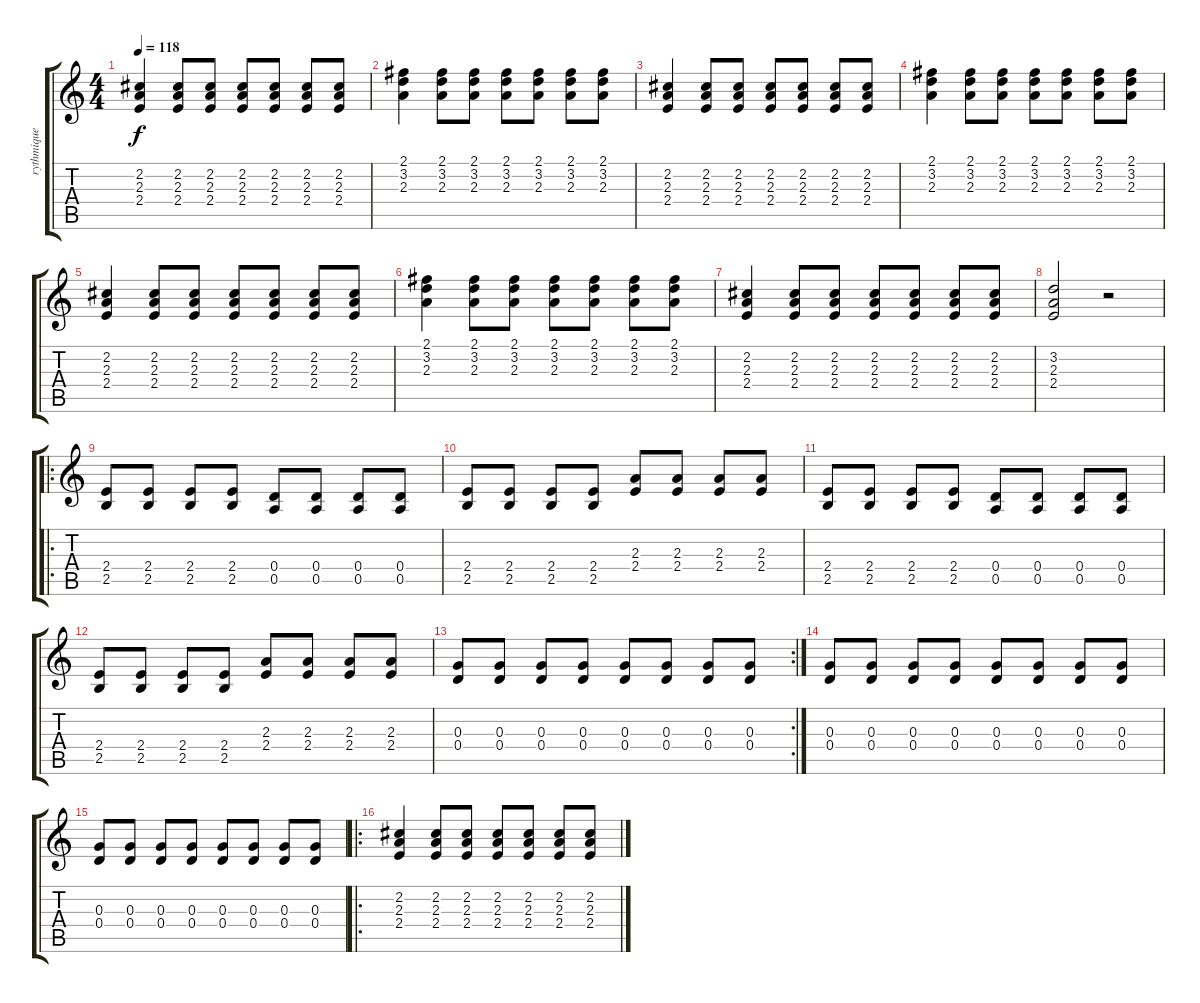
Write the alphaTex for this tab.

\track ("rythmique" "rythmique") {instrument electricguitarmuted}
\staff {score tabs}
\tuning (E4 B3 G3 D3 A2 E2) {hide}
\ts (4 4)
\tempo 118
\clef g2
\ks c
(2.2 2.3 2.4).4{dy f} (2.2 2.3 2.4).8 (2.2 2.3 2.4).8 (2.2 2.3 2.4).8 (2.2 2.3 2.4).8 (2.2 2.3 2.4).8 (2.2 2.3 2.4).8 |
(2.1 3.2 2.3).4 (2.1 3.2 2.3).8 (2.1 3.2 2.3).8 (2.1 3.2 2.3).8 (2.1 3.2 2.3).8 (2.1 3.2 2.3).8 (2.1 3.2 2.3).8 |
(2.2 2.3 2.4).4 (2.2 2.3 2.4).8 (2.2 2.3 2.4).8 (2.2 2.3 2.4).8 (2.2 2.3 2.4).8 (2.2 2.3 2.4).8 (2.2 2.3 2.4).8 |
(2.1 3.2 2.3).4 (2.1 3.2 2.3).8 (2.1 3.2 2.3).8 (2.1 3.2 2.3).8 (2.1 3.2 2.3).8 (2.1 3.2 2.3).8 (2.1 3.2 2.3).8 |
(2.2 2.3 2.4).4 (2.2 2.3 2.4).8 (2.2 2.3 2.4).8 (2.2 2.3 2.4).8 (2.2 2.3 2.4).8 (2.2 2.3 2.4).8 (2.2 2.3 2.4).8 |
(2.1 3.2 2.3).4 (2.1 3.2 2.3).8 (2.1 3.2 2.3).8 (2.1 3.2 2.3).8 (2.1 3.2 2.3).8 (2.1 3.2 2.3).8 (2.1 3.2 2.3).8 |
(2.2 2.3 2.4).4 (2.2 2.3 2.4).8 (2.2 2.3 2.4).8 (2.2 2.3 2.4).8 (2.2 2.3 2.4).8 (2.2 2.3 2.4).8 (2.2 2.3 2.4).8 |
(3.2 2.3 2.4).2 r.2 |
\ro
(2.4 2.5).8 (2.4 2.5).8 (2.4 2.5).8 (2.4 2.5).8 (0.4 0.5).8 (0.4 0.5).8 (0.4 0.5).8 (0.4 0.5).8 |
(2.4 2.5).8 (2.4 2.5).8 (2.4 2.5).8 (2.4 2.5).8 (2.3 2.4).8 (2.3 2.4).8 (2.3 2.4).8 (2.3 2.4).8 |
(2.4 2.5).8 (2.4 2.5).8 (2.4 2.5).8 (2.4 2.5).8 (0.4 0.5).8 (0.4 0.5).8 (0.4 0.5).8 (0.4 0.5).8 |
(2.4 2.5).8 (2.4 2.5).8 (2.4 2.5).8 (2.4 2.5).8 (2.3 2.4).8 (2.3 2.4).8 (2.3 2.4).8 (2.3 2.4).8 |
\rc 2
(0.3 0.4).8 (0.3 0.4).8 (0.3 0.4).8 (0.3 0.4).8 (0.3 0.4).8 (0.3 0.4).8 (0.3 0.4).8 (0.3 0.4).8 |
(0.3 0.4).8 (0.3 0.4).8 (0.3 0.4).8 (0.3 0.4).8 (0.3 0.4).8 (0.3 0.4).8 (0.3 0.4).8 (0.3 0.4).8 |
(0.3 0.4).8 (0.3 0.4).8 (0.3 0.4).8 (0.3 0.4).8 (0.3 0.4).8 (0.3 0.4).8 (0.3 0.4).8 (0.3 0.4).8 |
\ro
(2.2 2.3 2.4).4 (2.2 2.3 2.4).8 (2.2 2.3 2.4).8 (2.2 2.3 2.4).8 (2.2 2.3 2.4).8 (2.2 2.3 2.4).8 (2.2 2.3 2.4).8
